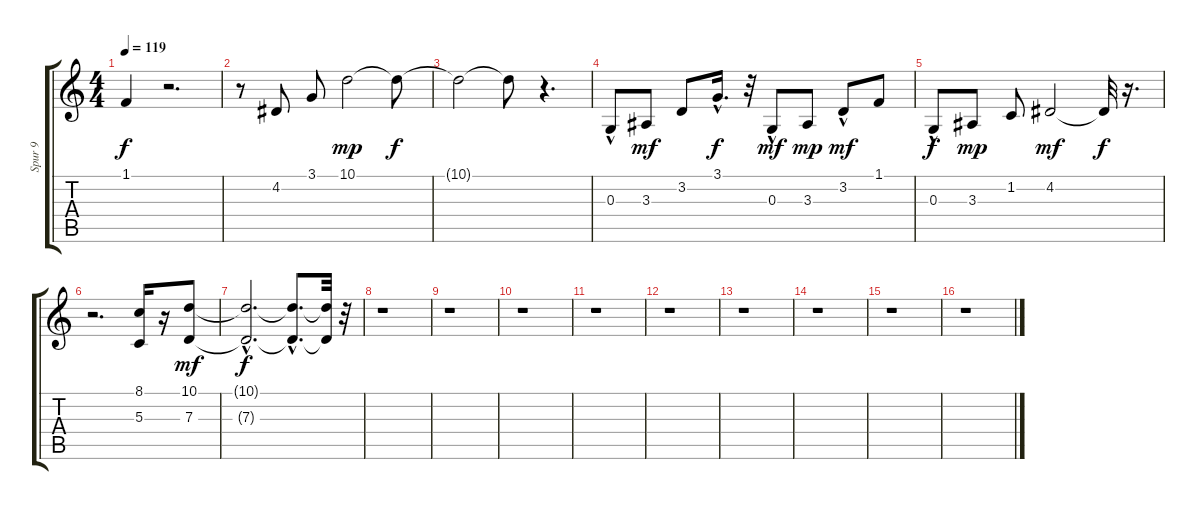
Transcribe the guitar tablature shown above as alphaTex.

\track ("Spur 9" "Spur 9") {instrument electricgrandpiano}
\staff {score tabs}
\tuning (E4 B3 G3 D3 A2 E2) {hide}
\ts (4 4)
\tempo 119
\clef g2
\ks c
1.1{t}.4{dy f} r.2{d} |
r.8 4.2.8 3.1.8 10.1.2{dy mp} 10.1{t}.8{dy f} |
10.1{t}.2 10.1{t}.8 r.4{d} |
0.3{hac}.8 3.3.8{dy mf} 3.2.8 3.1{hac}.16{d dy f} r.32 0.3{hac}.8{dy mf} 3.3.8{dy mp} 3.2{hac}.8{dy mf} 1.1.8 |
0.3{hac}.8{dy f} 3.3.8{dy mp} 1.2.8 4.2.2{dy mf} 4.2{t}.32{dy f} r.16{d} |
r.2{d} (8.1 5.3).16 r.16 (10.1 7.3).8{dy mf} |
(10.1{hac t} 7.3{hac t}).2{d dy f} (10.1{hac t} 7.3{hac t}).8{d} (10.1{t} 7.3{t}).32 r.32 |
r.1 |
r.1 |
r.1 |
r.1 |
r.1 |
r.1 |
r.1 |
r.1 |
r.1
